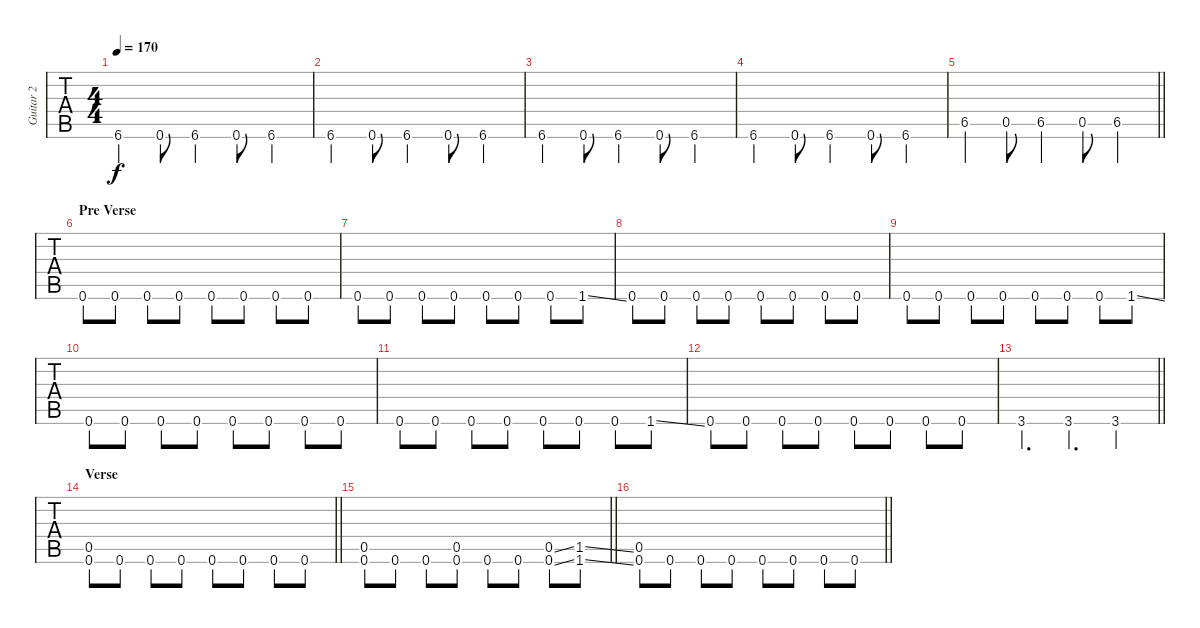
\track ("Guitar 2" "Guitar 2") {instrument distortionguitar}
\staff {tabs}
\tuning (D4 A3 F3 C3 G2 C2) {hide}
\ts (4 4)
\tempo 170
\clef g2
\ks c
6.6.4{dy f} 0.6.8 6.6.4 0.6.8 6.6.4 |
6.6.4 0.6.8 6.6.4 0.6.8 6.6.4 |
6.6.4 0.6.8 6.6.4 0.6.8 6.6.4 |
6.6.4 0.6.8 6.6.4 0.6.8 6.6.4 |
\barLineRight lightlight
6.5.4 0.5.8 6.5.4 0.5.8 6.5.4 |
\section ("" "Pre Verse")
0.6.8 0.6.8 0.6.8 0.6.8 0.6.8 0.6.8 0.6.8 0.6.8 |
0.6.8 0.6.8 0.6.8 0.6.8 0.6.8 0.6.8 0.6.8 1.6{ss}.8 |
0.6.8 0.6.8 0.6.8 0.6.8 0.6.8 0.6.8 0.6.8 0.6.8 |
0.6.8 0.6.8 0.6.8 0.6.8 0.6.8 0.6.8 0.6.8 1.6{ss}.8 |
0.6.8 0.6.8 0.6.8 0.6.8 0.6.8 0.6.8 0.6.8 0.6.8 |
0.6.8 0.6.8 0.6.8 0.6.8 0.6.8 0.6.8 0.6.8 1.6{ss}.8 |
0.6.8 0.6.8 0.6.8 0.6.8 0.6.8 0.6.8 0.6.8 0.6.8 |
\barLineRight lightlight
3.6.4{d} 3.6.4{d} 3.6.4 |
\section ("" "Verse")
\barLineRight lightlight
(0.5 0.6).8 0.6.8 0.6.8 0.6.8 0.6.8 0.6.8 0.6.8 0.6.8 |
\barLineRight lightlight
(0.5 0.6).8 0.6.8 0.6.8 (0.5 0.6).8 0.6.8 0.6.8 (0.5{ss} 0.6{ss}).8 (1.5{ss} 1.6{ss}).8 |
\barLineRight lightlight
(0.5 0.6).8 0.6.8 0.6.8 0.6.8 0.6.8 0.6.8 0.6.8 0.6.8
